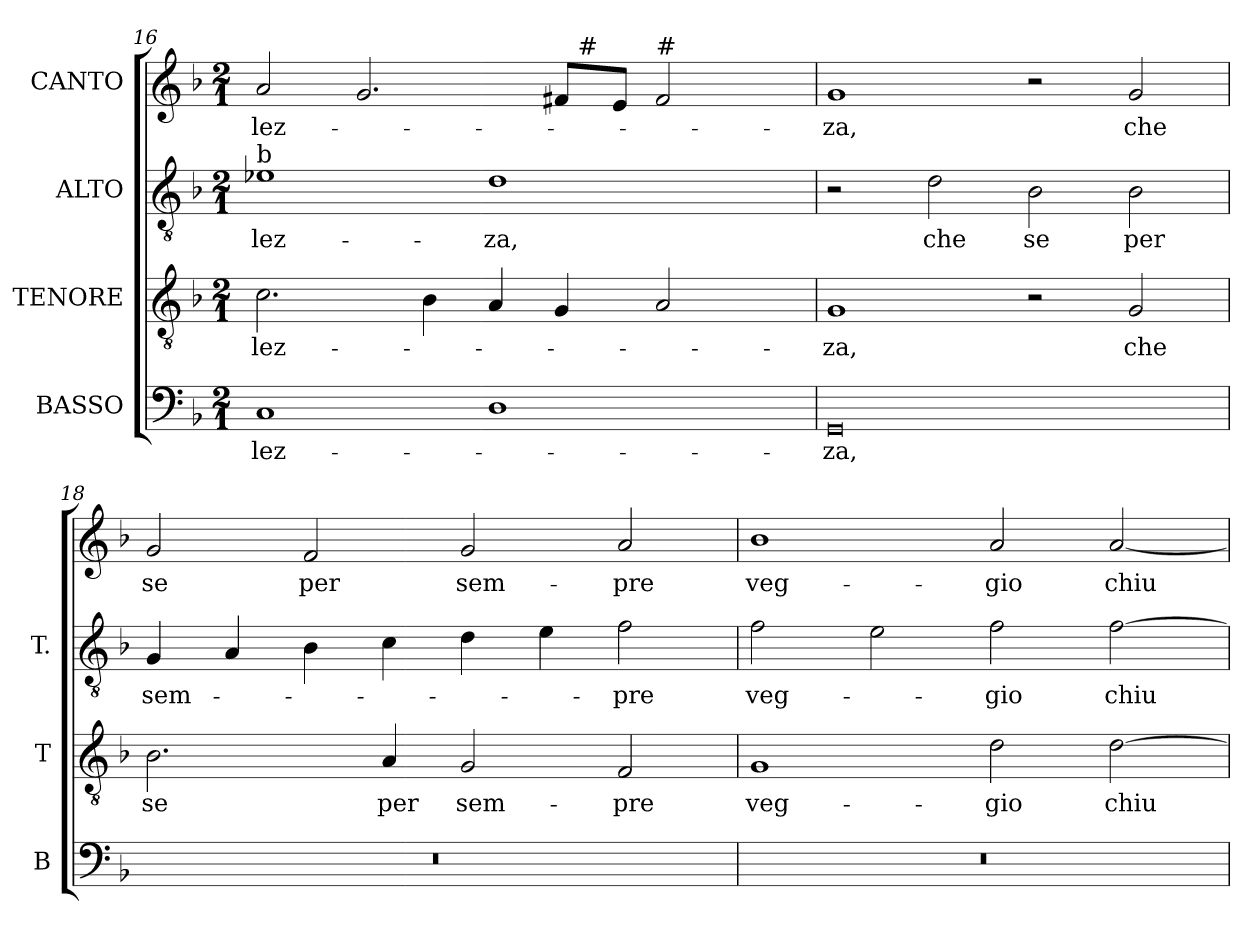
**kern	**text	**kern	**text	**kern	**text	**kern	**text
*part4	*part4	*part3	*part3	*part2	*part2	*part1	*part1
*staff4	*staff4	*staff3	*staff3	*staff2	*staff2	*staff1	*staff1
*I"BASSO	*	*I"TENORE	*	*I"ALTO	*	*I"CANTO	*
*I'B	*	*I'T	*	*I'T.	*	*	*
*clefF4	*	*clefGv2	*	*clefGv2	*	*clefG2	*
*	*	*ITrd7c12	*	*ITrd7c12	*	*	*
*k[b-]	*	*k[b-]	*	*k[b-]	*	*k[b-]	*
*F:	*	*F:	*	*F:	*	*F:	*
*M2/1	*	*M2/1	*	*M2/1	*	*M2/1	*
=16	=16	=16	=16	=16	=16	=16	=16
!	!LO:LY:b:color=#000000	!	!	!	!	!	!
!	!	!	!LO:LY:b:color=#000000	!	!	!	!
!	!	!	!	!	!LO:LY:b:color=#000000	!	!
!	!	!	!	!LO:TX:a:t=b	!	!	!
!	!	!	!	!	!	!	!LO:LY:b:color=#000000
*	*	*	*	*	*	*^	*
1Ci	-lez-	2.Ci\	-lez-	1E-i	-lez-	2ai/	1ryy	-lez-
.	.	.	.	.	.	2.gi/	.	.
.	.	4BB-i\	.	.	.	.	.	.
!	!	!	!	!	!LO:LY:b:color=#000000	!	!	!
1Di	.	4AAi/	.	1Di	-za,	.	4ryy	.
.	.	4GGi/	.	.	.	8f#i/L	32ryy	.
.	.	.	.	.	.	.	256ryy	.
!	!	!	!	!	!	!	!LO:TX:a:t=#	!
.	.	.	.	.	.	.	2ryy	.
.	.	.	.	.	.	8ei/J	.	.
!	!	!	!	!	!	!LO:TX:a:t=#	!	!
.	.	2AAi/	.	.	.	2f#i/	.	.
.	.	.	.	.	.	.	8ryy	.
.	.	.	.	.	.	.	16ryy	.
.	.	.	.	.	.	.	64..ryy	.
*	*	*	*	*	*	*v	*v	*
=17	=17	=17	=17	=17	=17	=17	=17
*	*	*	*	*	*	*^	*
!	!LO:LY:b:color=#000000	!	!	!	!	!	!	!
*	*	*	*	*	*	*v	*v	*
*	*	*	*	*	*	*^	*
!	!	!	!LO:LY:b:color=#000000	!	!	!	!	!
*	*	*	*	*	*	*v	*v	*
*	*	*	*	*	*	*^	*
!	!	!	!	!	!	!	!	!LO:LY:b:color=#000000
*	*	*	*	*	*	*v	*v	*
0GGi	-za,	1GGi	-za,	2r	.	1gi	-za,
!	!	!	!	!	!LO:LY:b:color=#000000	!	!
.	.	.	.	2Di\	che	.	.
!	!	!	!	!	!LO:LY:b:color=#000000	!	!
.	.	2r	.	2BB-i\	se	2r	.
!	!	!	!LO:LY:b:color=#000000	!	!	!	!
!	!	!	!	!	!LO:LY:b:color=#000000	!	!
!	!	!	!	!	!	!	!LO:LY:b:color=#000000
.	.	2GGi/	che	2BB-i\	per	2gi/	che
!!LO:PB:g=z
=18	=18	=18	=18	=18	=18	=18	=18
!LO:N:vis=1	!	!	!	!	!	!	!
!	!	!	!LO:LY:b:color=#000000	!	!	!	!
!	!	!	!	!	!LO:LY:b:color=#000000	!	!
!	!	!	!	!	!	!	!LO:LY:b:color=#000000
0r	.	2.BB-i\	se	4GGi/	sem-	2gi/	se
.	.	.	.	4AAi/	.	.	.
!	!	!	!	!	!	!	!LO:LY:b:color=#000000
.	.	.	.	4BB-i\	.	2fi/	per
!	!	!	!LO:LY:b:color=#000000	!	!	!	!
.	.	4AAi/	per	4Ci\	.	.	.
!	!	!	!LO:LY:b:color=#000000	!	!	!	!
!	!	!	!	!	!	!	!LO:LY:b:color=#000000
.	.	2GGi/	sem-	4Di\	.	2gi/	sem-
.	.	.	.	4Ei\	.	.	.
!	!	!	!LO:LY:b:color=#000000	!	!	!	!
!	!	!	!	!	!LO:LY:b:color=#000000	!	!
!	!	!	!	!	!	!	!LO:LY:b:color=#000000
.	.	2FFi/	-pre	2Fi\	-pre	2ai/	-pre
=19	=19	=19	=19	=19	=19	=19	=19
!LO:N:vis=1	!	!	!	!	!	!	!
!	!	!	!LO:LY:b:color=#000000	!	!	!	!
!	!	!	!	!	!LO:LY:b:color=#000000	!	!
!	!	!	!	!	!	!	!LO:LY:b:color=#000000
0r	.	1GGi	veg-	2Fi\	veg-	1b-i	veg-
.	.	.	.	2Ei\	.	.	.
!	!	!	!LO:LY:b:color=#000000	!	!	!	!
!	!	!	!	!	!LO:LY:b:color=#000000	!	!
!	!	!	!	!	!	!	!LO:LY:b:color=#000000
.	.	2Di\	-gio	2Fi\	-gio	2ai/	-gio
!	!	!	!LO:LY:b:color=#000000	!	!	!	!
!	!	!	!	!	!LO:LY:b:color=#000000	!	!
!	!	!	!	!	!	!	!LO:LY:b:color=#000000
.	.	[>2Di\	chiu-	[>2Fi\	chiu-	[<2ai/	chiu-
=	=	=	=	=	=	=	=
*-	*-	*-	*-	*-	*-	*-	*-
